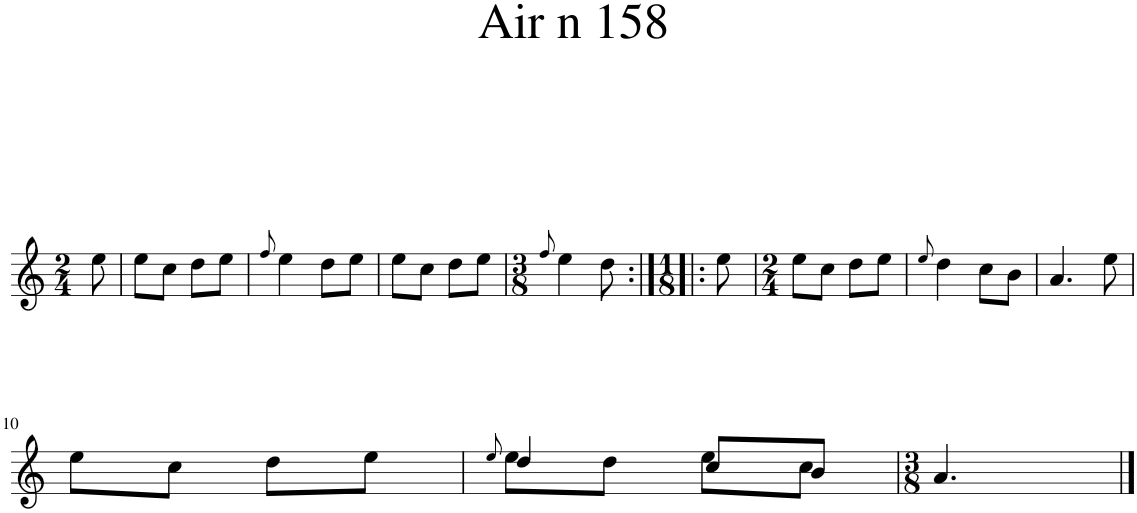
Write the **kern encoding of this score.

**kern
*part1
*staff1
*I"Piano
*I'Pno.
*clefG2
*k[]
*M2/4
=1
8ee\
=2
8ee\L
8cc\J
8dd\L
8ee\J
=3
8qff/
4ee\
8dd\L
8ee\J
=4
8ee\L
8cc\J
8dd\L
8ee\J
=5
*M3/8
8qff/
4ee\
8dd\
=6:|!|:
*M1/8
8ee\
=7
*M2/4
8ee\L
8cc\J
8dd\L
8ee\J
=8
8qee/
4dd\
8cc\L
8b\J
=9
4.a/
8ee\
!!LO:LB:g=z
=10
8ee\L
8cc\J
8dd\L
8ee\J
=11
8qee/
*^
4dd/	8ee\L
.	8dd\J
8cc/L	8ee\L
8b/J	8cc\J
*v	*v
=12
*M3/8
4.a/
==
*-
